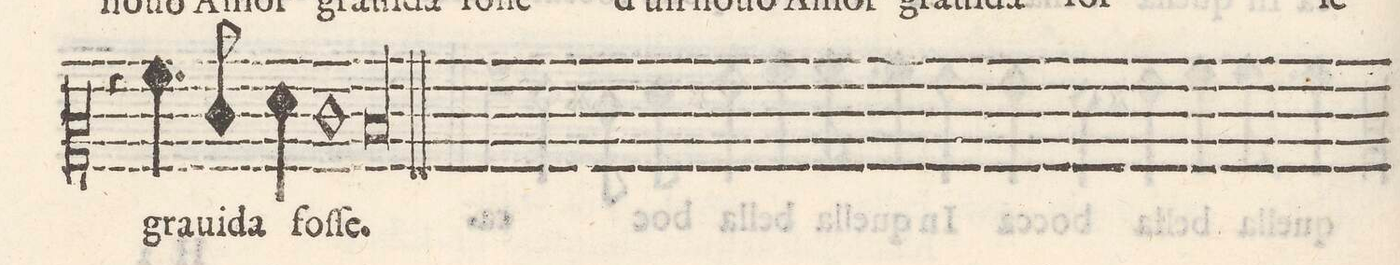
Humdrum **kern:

**kern	**text
*I"ALTO	*
*clefC2	*
*k[]	*
*M2/1	*
4r	.
4.a\	gra-
8e\	-ui-
4f\	-da
1e	foſ-
=32-	=32-
0d	-ſe.
=-	=-
*-	*-
